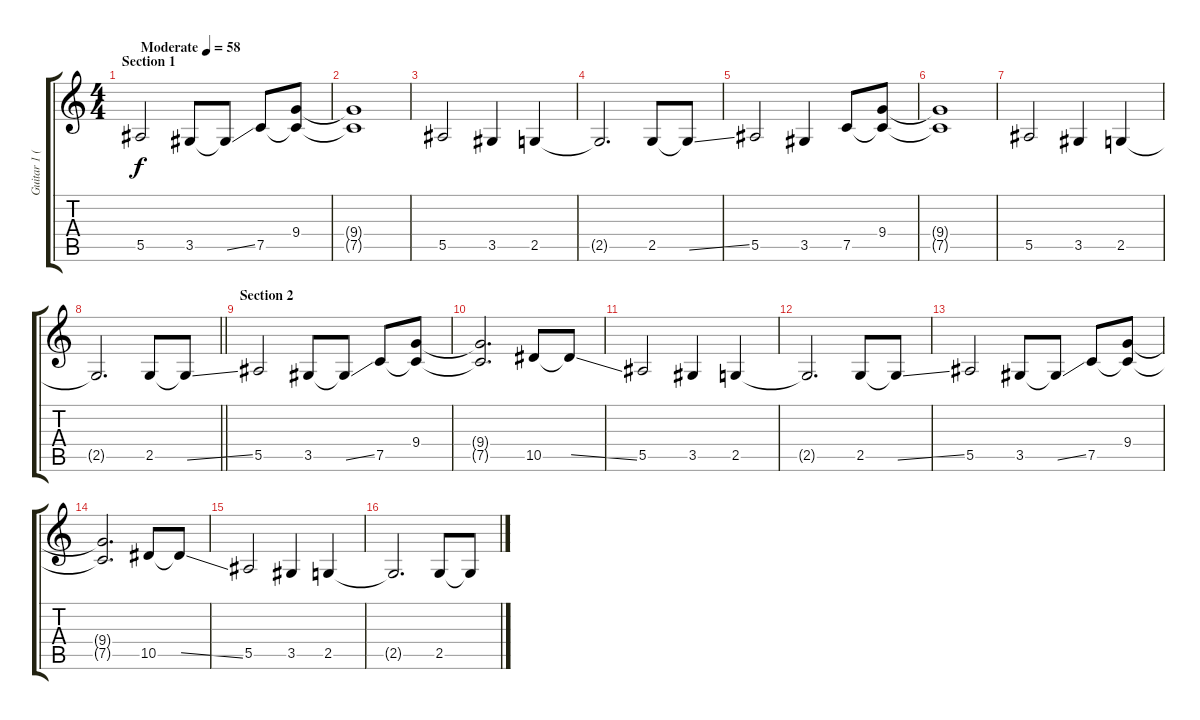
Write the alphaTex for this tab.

\track ("Guitar 1 (Distortion)" "Guitar 1 (") {instrument distortionguitar}
\staff {score tabs}
\tuning (C4 G3 Eb3 Bb2 F2 C2) {hide}
\ts (4 4)
\section ("" "Section 1")
\tempo (58 "Moderate")
\clef g2
\ks c
5.5.2{dy f instrument distortionguitar} 3.5.8 3.5{ss t}.8 7.5.8 (9.4 7.5{t}).8 |
(9.4{t} 7.5{t}).1 |
5.5.2 3.5.4 2.5.4 |
2.5{t}.2{d} 2.5.8 2.5{ss t}.8 |
5.5.2 3.5.4 7.5.8 (9.4 7.5{t}).8 |
(9.4{t} 7.5{t}).1 |
5.5.2 3.5.4 2.5.4 |
\barLineRight lightlight
2.5{t}.2{d} 2.5.8 2.5{ss t}.8 |
\section ("" "Section 2")
5.5.2 3.5.8 3.5{ss t}.8 7.5.8 (9.4 7.5{t}).8 |
(9.4{t} 7.5{t}).2{d} 10.5.8 10.5{ss t}.8 |
5.5.2 3.5.4 2.5.4 |
2.5{t}.2{d} 2.5.8 2.5{ss t}.8 |
5.5.2 3.5.8 3.5{ss t}.8 7.5.8 (9.4 7.5{t}).8 |
(9.4{t} 7.5{t}).2{d} 10.5.8 10.5{ss t}.8 |
5.5.2 3.5.4 2.5.4 |
2.5{t}.2{d} 2.5.8 2.5{ss t}.8
